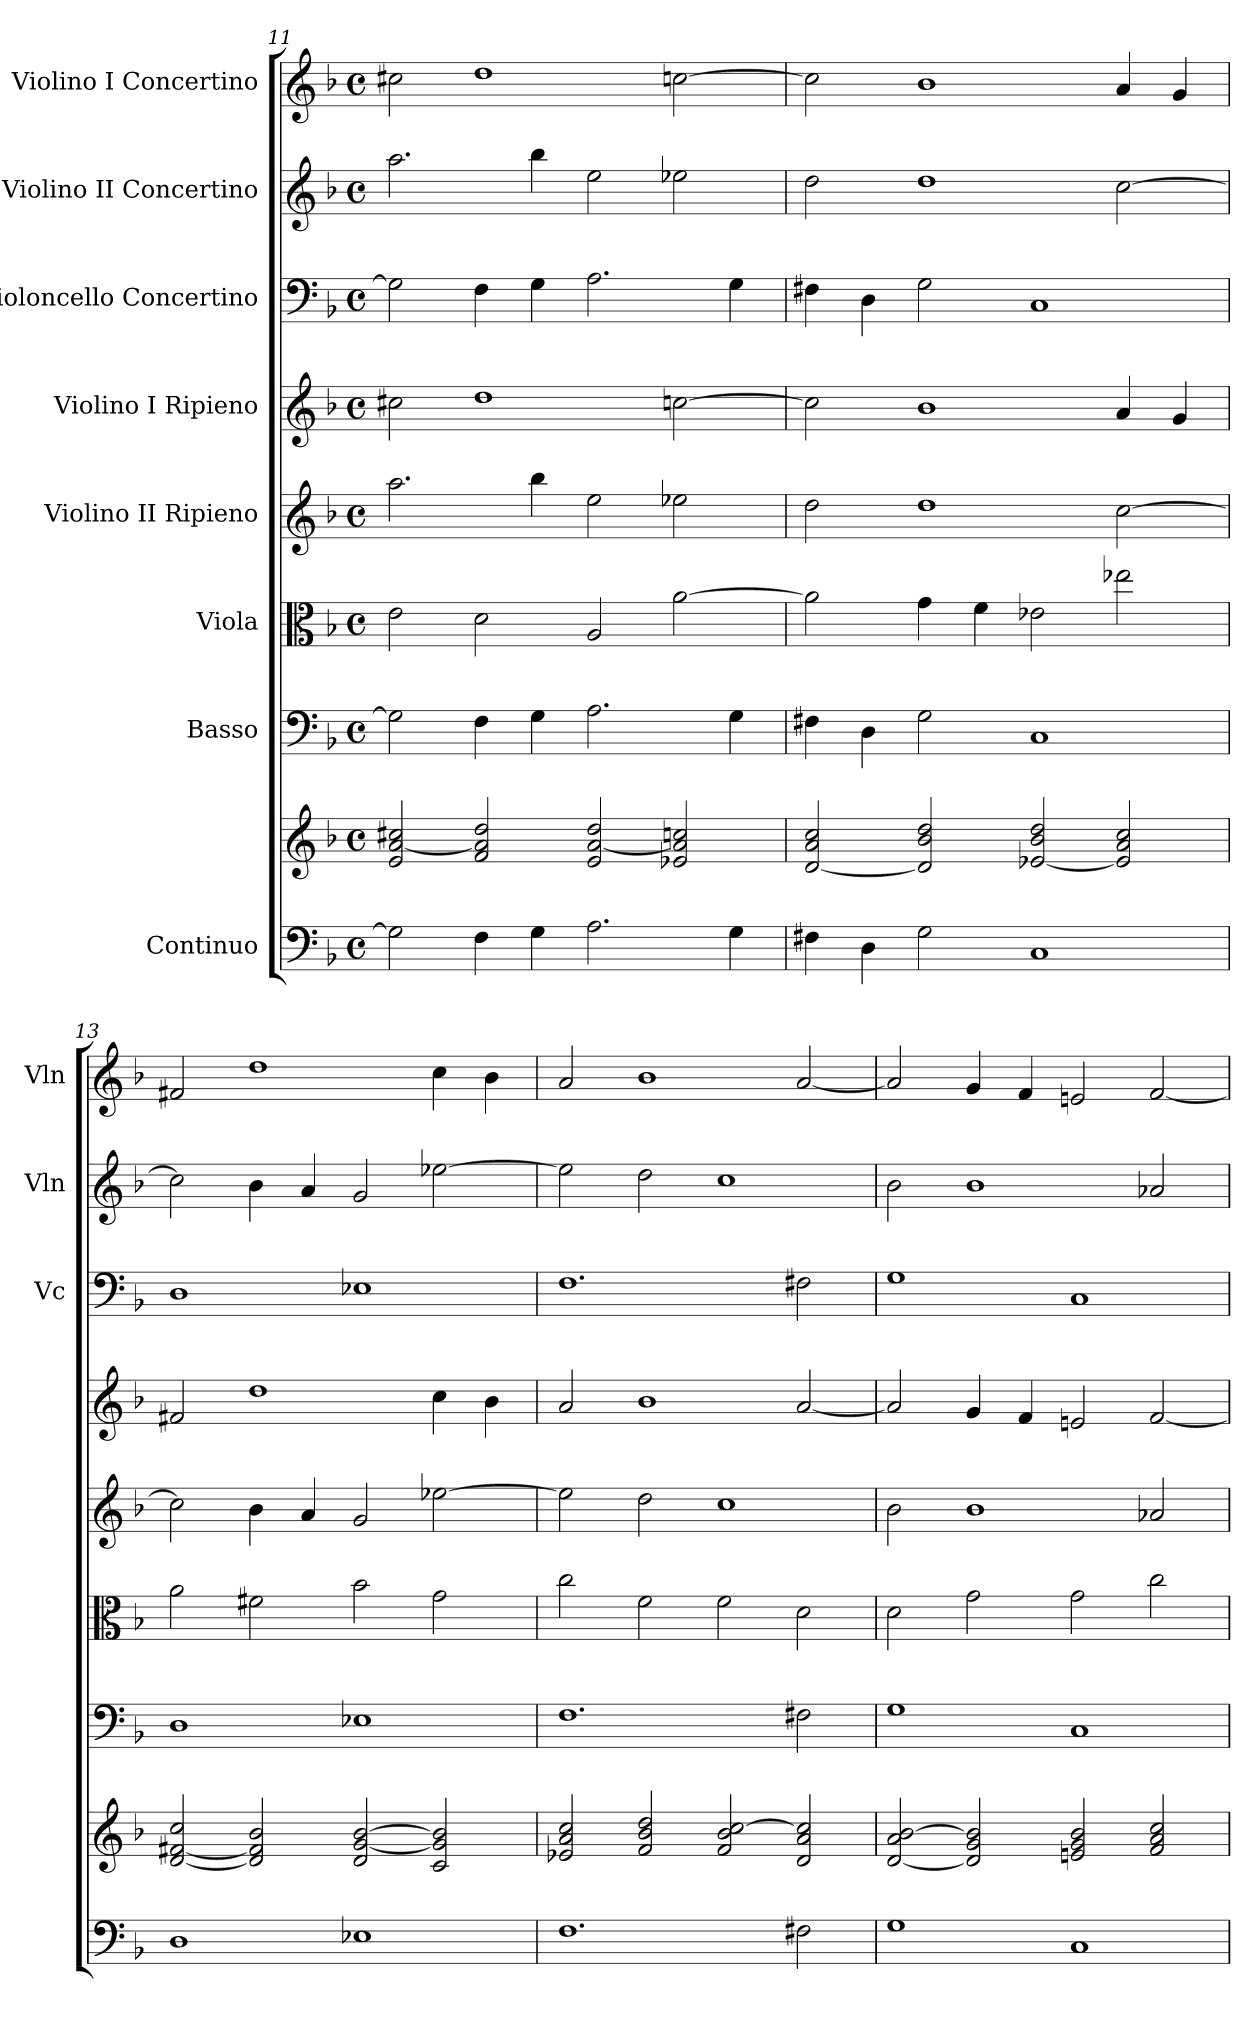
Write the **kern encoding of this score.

**kern	**kern	**kern	**kern	**kern	**kern	**kern	**kern	**kern
*part8	*part8	*part7	*part6	*part5	*part4	*part3	*part2	*part1
*staff9	*staff8	*staff7	*staff6	*staff5	*staff4	*staff3	*staff2	*staff1
*I"Continuo	*	*I"Basso	*I"Viola	*I"Violino II Ripieno	*I"Violino I Ripieno	*I"Violoncello Concertino	*I"Violino II Concertino	*I"Violino I Concertino
*	*	*	*	*	*	*I'Vc	*I'Vln	*I'Vln
*clefF4	*clefG2	*clefF4	*clefC3	*clefG2	*clefG2	*clefF4	*clefG2	*clefG2
*k[b-]	*k[b-]	*k[b-]	*k[b-]	*k[b-]	*k[b-]	*k[b-]	*k[b-]	*k[b-]
*M4/2	*M4/2	*M4/2	*M4/2	*M4/2	*M4/2	*M4/2	*M4/2	*M4/2
*met(c)	*met(c)	*met(c)	*met(c)	*met(c)	*met(c)	*met(c)	*met(c)	*met(c)
=11	=11	=11	=11	=11	=11	=11	=11	=11
2G\]	2e/ [2a/ 2cc#X/	2G\]	2e\	2.aa\	2cc#X\	2G\]	2.aa\	2cc#X\
4F\	2f/ 2a/] 2dd/	4F\	2d\	.	1dd	4F\	.	1dd
4G\	.	4G\	.	4bb-\	.	4G\	4bb-\	.
2.A\	2e/ [2a/ 2dd/	2.A\	2A/	2ee\	.	2.A\	2ee\	.
.	2e-X/ 2a/] 2ccn/	.	[2a\	2ee-X\	[2ccn\	.	2ee-X\	[2ccn\
4G\	.	4G\	.	.	.	4G\	.	.
=12	=12	=12	=12	=12	=12	=12	=12	=12
4F#X\	[2d/ 2a/ 2cc/	4F#X\	2a\]	2dd\	2cc\]	4F#X\	2dd\	2cc\]
4D\	.	4D\	.	.	.	4D\	.	.
2G\	2d/] 2b-/ 2dd/	2G\	4g\	1dd	1b-	2G\	1dd	1b-
.	.	.	4f\	.	.	.	.	.
1C	[2e-X/ 2b-/ 2dd/	1C	2e-X\	.	.	1C	.	.
.	2e-/] 2a/ 2cc/	.	2ee-X\	[2cc\	4a/	.	[2cc\	4a/
.	.	.	.	.	4g/	.	.	4g/
=13	=13	=13	=13	=13	=13	=13	=13	=13
1D	[2d/ [2f#X/ 2cc/	1D	2a\	2cc\]	2f#X/	1D	2cc\]	2f#X/
.	2d/] 2f#/] 2b-/	.	2f#X\	4b-\	1dd	.	4b-\	1dd
.	.	.	.	4a/	.	.	4a/	.
1E-X	2d/ [2g/ [2b-/	1E-X	2b-\	2g/	.	1E-X	2g/	.
.	2c/ 2g/] 2b-/]	.	2g\	[2ee-X\	4cc\	.	[2ee-X\	4cc\
.	.	.	.	.	4b-\	.	.	4b-\
!!LO:PB:g=z
=14	=14	=14	=14	=14	=14	=14	=14	=14
1.F	2e-X/ 2a/ 2cc/	1.F	2cc\	2ee-\]	2a/	1.F	2ee-\]	2a/
.	2f/ 2b-/ 2dd/	.	2f\	2dd\	1b-	.	2dd\	1b-
.	2f/ 2b-/ [2cc/	.	2f\	1cc	.	.	1cc	.
2F#X\	2d/ 2a/ 2cc/]	2F#X\	2d\	.	[2a/	2F#X\	.	[2a/
=15	=15	=15	=15	=15	=15	=15	=15	=15
1G	[2d/ 2a/ [2b-/	1G	2d\	2b-\	2a/]	1G	2b-\	2a/]
.	2d/] 2g/ 2b-/]	.	2g\	1b-	4g/	.	1b-	4g/
.	.	.	.	.	4f/	.	.	4f/
1C	2en/ 2g/ 2b-/	1C	2g\	.	2en/	1C	.	2en/
.	2f/ 2a/ 2cc/	.	2cc\	2a-X/	[2f/	.	2a-X/	[2f/
=	=	=	=	=	=	=	=	=
*-	*-	*-	*-	*-	*-	*-	*-	*-
